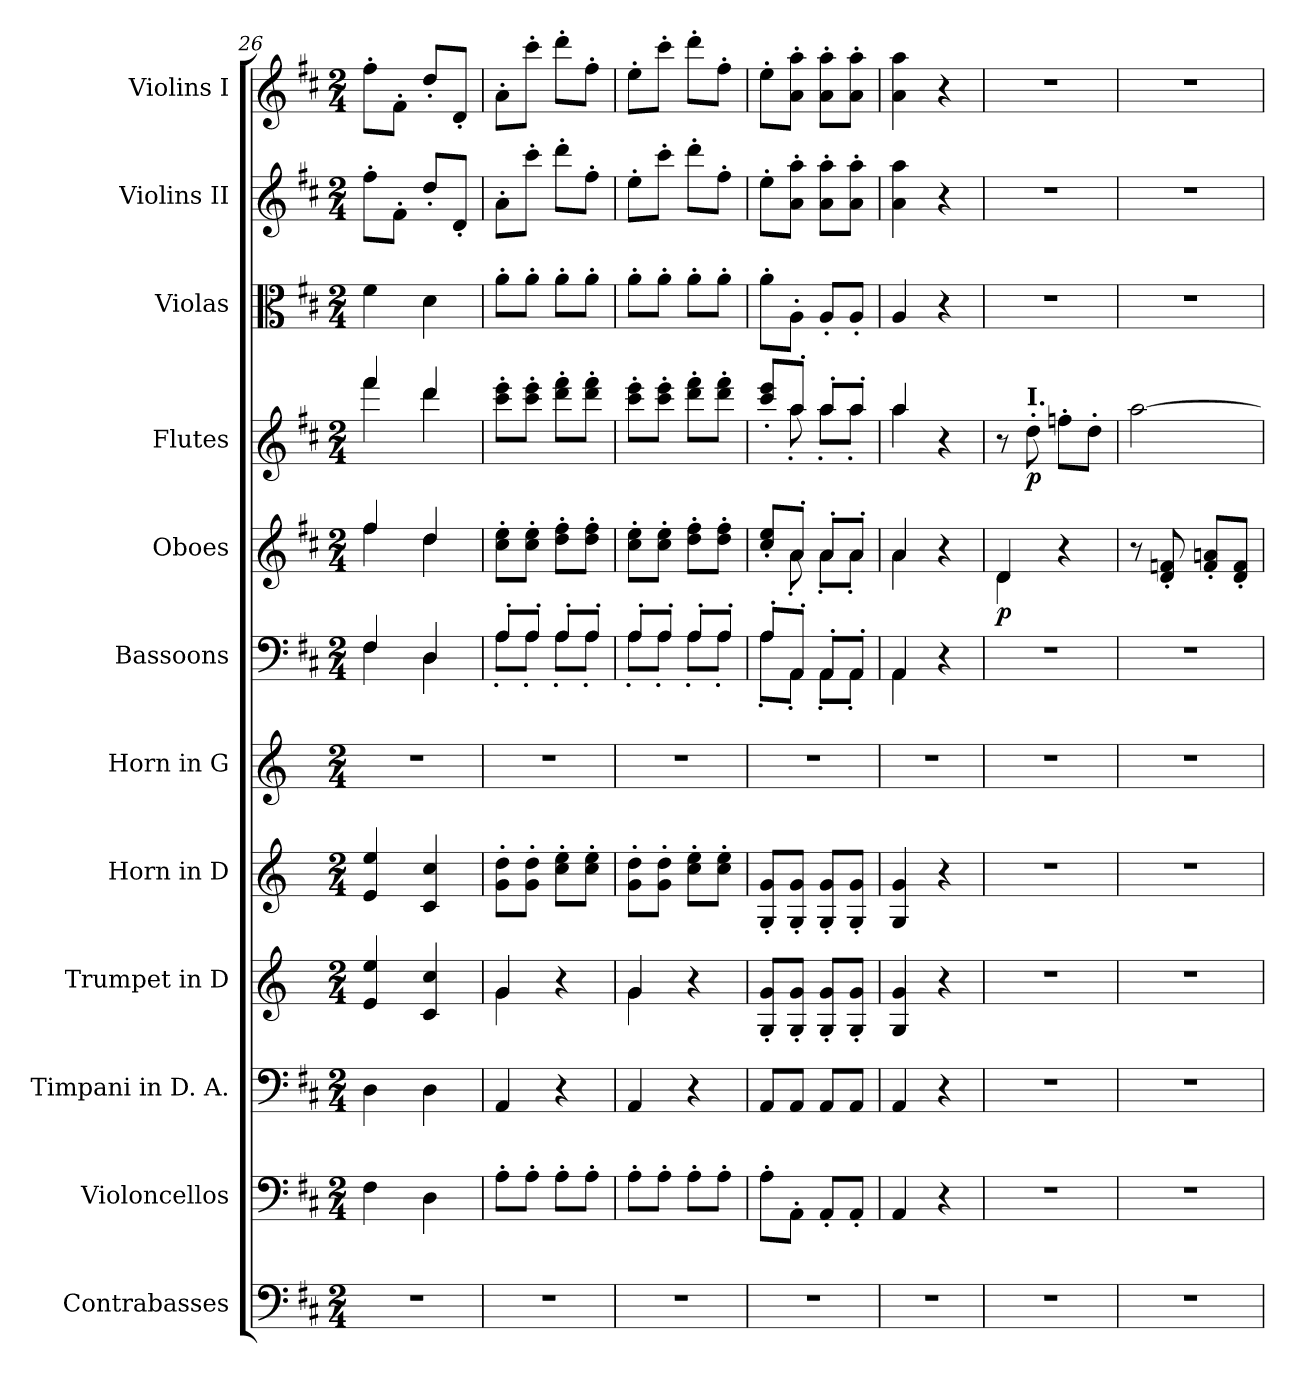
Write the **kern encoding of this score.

**kern	**kern	**kern	**kern	**kern	**kern	**kern	**kern	**dynam	**kern	**dynam	**kern	**kern	**kern
*part12	*part11	*part10	*part9	*part8	*part7	*part6	*part5	*part5	*part4	*part4	*part3	*part2	*part1
*staff12	*staff11	*staff10	*staff9	*staff8	*staff7	*staff6	*staff5	*staff5	*staff4	*staff4	*staff3	*staff2	*staff1
*I"Contrabasses	*I"Violoncellos	*I"Timpani in D. A.	*I"Trumpet in D	*I"Horn in D	*I"Horn in G	*I"Bassoons	*I"Oboes	*	*I"Flutes	*	*I"Violas	*I"Violins II	*I"Violins I
*I'Cb.	*I'Vc.	*	*	*	*	*I'Bsn.	*I'Ob.	*	*I'Fl.	*	*I'Vla.	*I'Vln. II	*I'Vln. I
*clefF4	*clefF4	*clefF4	*clefG2	*clefG2	*clefG2	*clefF4	*clefG2	*	*clefG2	*	*clefC3	*clefG2	*clefG2
*ITrd7c12	*	*	*ITrd-1c-2	*ITrd6c10	*ITrd3c5	*	*	*	*	*	*	*	*
*k[f#c#]	*k[f#c#]	*k[f#c#]	*k[f#c#]	*k[f#c#]	*k[f#]	*k[f#c#]	*k[f#c#]	*	*k[f#c#]	*	*k[f#c#]	*k[f#c#]	*k[f#c#]
*M2/4	*M2/4	*M2/4	*M2/4	*M2/4	*M2/4	*M2/4	*M2/4	*	*M2/4	*	*M2/4	*M2/4	*M2/4
=26	=26	=26	=26	=26	=26	=26	=26	=26	=26	=26	=26	=26	=26
*	*	*	*	*	*	*^	*^	*	*^	*	*	*	*
2r	4F#\	4D\	4f#/ 4ff#/	4F#/ 4f#/	2r	4F#/	4F#\	4ff#/	4ff#\	.	4fff#/	4fff#\	.	4f#\	8ff#'\L	8ff#'\L
.	.	.	.	.	.	.	.	.	.	.	.	.	.	.	8f#'\J	8f#'\J
.	4D\	4D\	4d/ 4dd/	4D/ 4d/	.	4D/	4D\	4dd/	4dd\	.	4ddd/	4ddd\	.	4d\	8dd'/L	8dd'/L
.	.	.	.	.	.	.	.	.	.	.	.	.	.	.	8d'/J	8d'/J
*	*	*	*	*	*	*	*	*v	*v	*	*	*	*	*	*	*
*	*	*	*	*	*	*	*	*	*	*v	*v	*	*	*	*
=27	=27	=27	=27	=27	=27	=27	=27	=27	=27	=27	=27	=27	=27	=27
*	*	*	*^	*	*	*	*	*	*	*	*	*	*	*
2r	8A'\L	4AA/	4a/	4a\	8A\' 8e\'L	2r	8A'/L	8A'\L	8cc#\' 8ee\'L	.	8ccc#\' 8eee\'L	.	8a'\L	8a'\L	8a'\L
.	8A'\J	.	.	.	8A\' 8e\'J	.	8A'/J	8A'\J	8cc#\' 8ee\'J	.	8ccc#\' 8eee\'J	.	8a'\J	8ccc#'\J	8ccc#'\J
.	8A'\L	4r	4r	4ryy	8d\' 8f#\'L	.	8A'/L	8A'\L	8dd\' 8ff#\'L	.	8ddd\' 8fff#\'L	.	8a'\L	8ddd'\L	8ddd'\L
.	8A'\J	.	.	.	8d\' 8f#\'J	.	8A'/J	8A'\J	8dd\' 8ff#\'J	.	8ddd\' 8fff#\'J	.	8a'\J	8ff#'\J	8ff#'\J
=28	=28	=28	=28	=28	=28	=28	=28	=28	=28	=28	=28	=28	=28	=28	=28
2r	8A'\L	4AA/	4a/	4a\	8A\' 8e\'L	2r	8A'/L	8A'\L	8cc#\' 8ee\'L	.	8ccc#\' 8eee\'L	.	8a'\L	8ee'\L	8ee'\L
.	8A'\J	.	.	.	8A\' 8e\'J	.	8A'/J	8A'\J	8cc#\' 8ee\'J	.	8ccc#\' 8eee\'J	.	8a'\J	8ccc#'\J	8ccc#'\J
.	8A'\L	4r	4r	4ryy	8d\' 8f#\'L	.	8A'/L	8A'\L	8dd\' 8ff#\'L	.	8ddd\' 8fff#\'L	.	8a'\L	8ddd'\L	8ddd'\L
.	8A'\J	.	.	.	8d\' 8f#\'J	.	8A'/J	8A'\J	8dd\' 8ff#\'J	.	8ddd\' 8fff#\'J	.	8a'\J	8ff#'\J	8ff#'\J
*	*	*	*v	*v	*	*	*	*	*	*	*	*	*	*	*
=29	=29	=29	=29	=29	=29	=29	=29	=29	=29	=29	=29	=29	=29	=29
*	*	*	*	*	*	*	*	*^	*	*^	*	*	*	*
2r	8A'\L	8AA/L	8A/' 8a/'L	8AA/' 8A/'L	2r	8A'/L	8A'\L	8cc#/' 8ee/'L	8ryy	.	8ccc#/' 8eee/'L	8ryy	.	8a'\L	8ee'\L	8ee'\L
.	8AA'\J	8AA/J	8A/' 8a/'J	8AA/' 8A/'J	.	8AA'/J	8AA'\J	8a'/J	8a'\	.	8aa'/J	8aa'\	.	8A'\J	8a\' 8aa\'J	8a\' 8aa\'J
.	8AA'/L	8AA/L	8A/' 8a/'L	8AA/' 8A/'L	.	8AA'/L	8AA'\L	8a'/L	8a'\L	.	8aa'/L	8aa'\L	.	8A'/L	8a\' 8aa\'L	8a\' 8aa\'L
.	8AA'/J	8AA/J	8A/' 8a/'J	8AA/' 8A/'J	.	8AA'/J	8AA'\J	8a'/J	8a'\J	.	8aa'/J	8aa'\J	.	8A'/J	8a\' 8aa\'J	8a\' 8aa\'J
=30	=30	=30	=30	=30	=30	=30	=30	=30	=30	=30	=30	=30	=30	=30	=30	=30
2r	4AA/	4AA/	4A/ 4a/	4AA/ 4A/	2r	4AA/	4AA\	4a/	4a\	.	4aa/	4aa\	.	4A/	4a\ 4aa\	4a\ 4aa\
.	4r	4r	4r	4r	.	4r	4ryy	4r	4ryy	.	4r	4ryy	.	4r	4r	4r
=31	=31	=31	=31	=31	=31	=31	=31	=31	=31	=31	=31	=31	=31	=31	=31	=31
!	!	!	!	!	!	!	!	!	!	!LO:DY:b	!	!	!	!	!	!
*	*	*	*	*	*	*v	*v	*	*	*	*v	*v	*	*	*	*
2r	2r	2r	2r	2r	2r	2r	4d/	4d\	p	8r	.	2r	2r	2r
!	!	!	!	!	!	!	!	!	!	!LO:TX:a:B:t=I.	!	!	!	!
!	!	!	!	!	!	!	!	!	!	!	!LO:DY:b	!	!	!
.	.	.	.	.	.	.	.	.	.	8dd'\	p	.	.	.
.	.	.	.	.	.	.	4r	4ryy	.	8ffn'\L	.	.	.	.
.	.	.	.	.	.	.	.	.	.	8dd'\J	.	.	.	.
*	*	*	*	*	*	*	*v	*v	*	*	*	*	*	*
=32	=32	=32	=32	=32	=32	=32	=32	=32	=32	=32	=32	=32	=32
2r	2r	2r	2r	2r	2r	2r	8r	.	[2aa\	.	2r	2r	2r
.	.	.	.	.	.	.	8d/' 8fn/'	.	.	.	.	.	.
.	.	.	.	.	.	.	8f/' 8an/'L	.	.	.	.	.	.
.	.	.	.	.	.	.	8d/' 8f/'J	.	.	.	.	.	.
=	=	=	=	=	=	=	=	=	=	=	=	=	=
*-	*-	*-	*-	*-	*-	*-	*-	*-	*-	*-	*-	*-	*-
